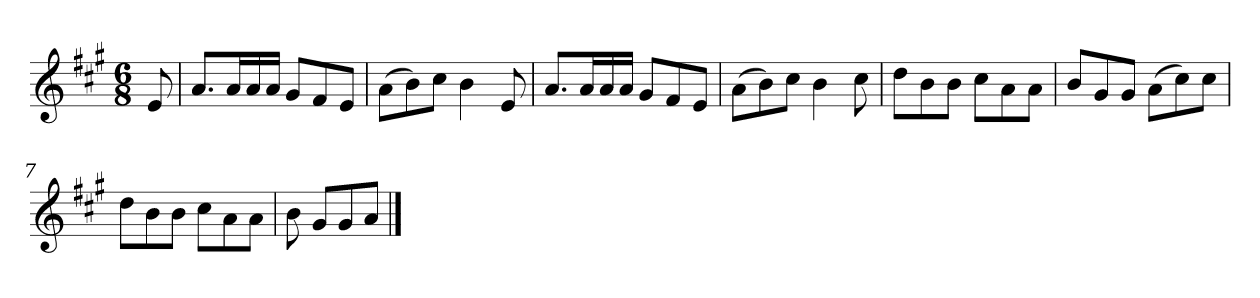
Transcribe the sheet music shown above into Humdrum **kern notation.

**kern
*part1
*staff1
*k[f#c#g#]
*M6/8
*MM120
=
8e
=1
8.aL
16aL
16a
16aJJ
8g#L
8f#
8eJ
=2
(8aL
8b)
8cc#J
4b
8e
=3
8.aL
16aL
16a
16aJJ
8g#L
8f#
8eJ
=4
(8aL
8b)
8cc#J
4b
8cc#
=5
8ddL
8b
8bJ
8cc#L
8a
8aJ
=6
8bL
8g#
8g#J
(8aL
8cc#)
8cc#J
=7
8ddL
8b
8bJ
8cc#L
8a
8aJ
=8
8b
8g#L
8g#
8aJ
==
*-
